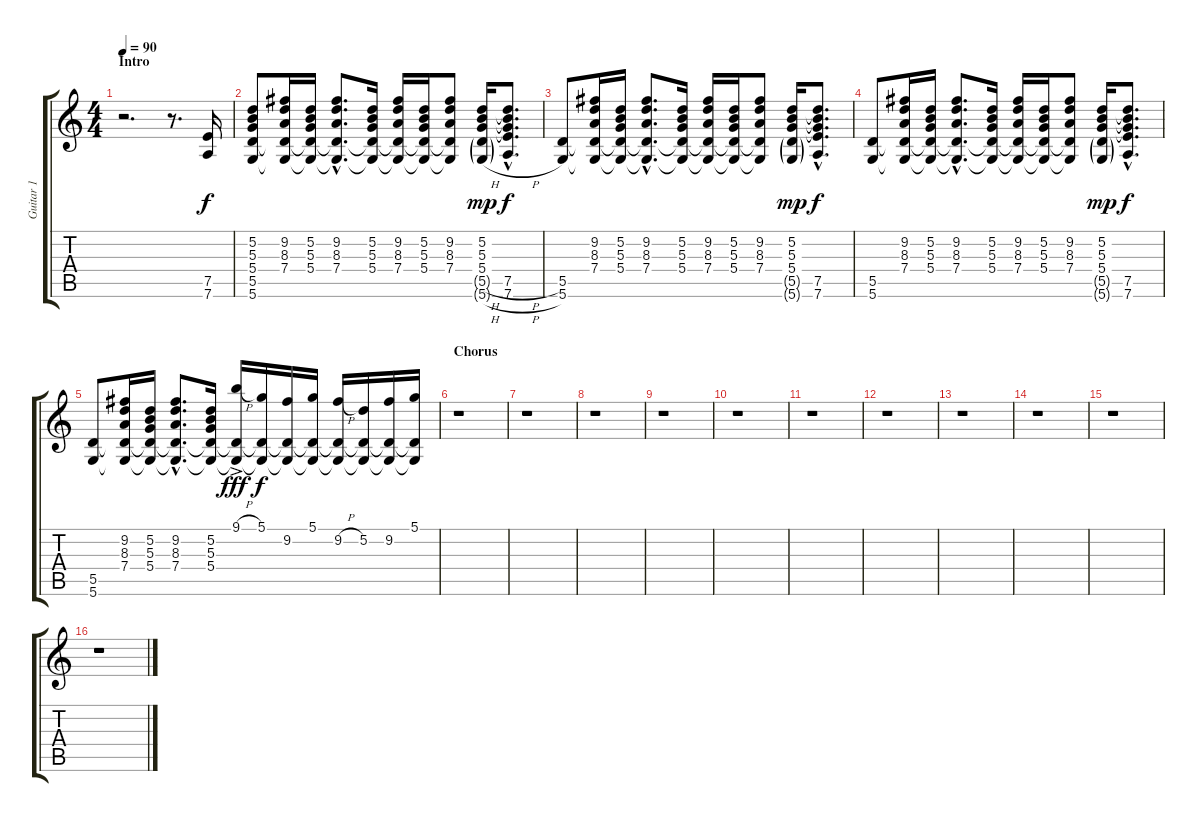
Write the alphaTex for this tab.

\track ("Guitar 1" "Guitar 1") {instrument electricguitarclean}
\staff {score tabs}
\tuning (D4 A3 Gb3 D3 A2 D2) {hide}
\ts (4 4)
\section ("" "Intro")
\tempo 90
\clef g2
\ks c
r.2{d dy f instrument electricguitarclean} r.8{d} (7.5 7.6).16 |
(5.2 5.3 5.4 5.5 5.6).8 (9.2 8.3 7.4 5.5{t} 5.6{t}).16 (5.2 5.3 5.4 5.5{t} 5.6{t}).16 (9.2{hac} 8.3{hac} 7.4{hac} 5.5{hac t} 5.6{hac t}).8{d} (5.2 5.3 5.4 5.5{t} 5.6{t}).16 (9.2 8.3 7.4 5.5{t} 5.6{t}).16 (5.2 5.3 5.4 5.5{t} 5.6{t}).16 (9.2 8.3 7.4 5.5{t} 5.6{t}).8 (5.2 5.3 5.4 5.5{h g} 5.6{h g}).16{dy mp} (5.2{hac t} 5.3{hac t} 5.4{hac t} 7.5{h hac} 7.6{h hac}).8{d dy f} |
(5.5 5.6).8 (9.2 8.3 7.4 5.5{t} 5.6{t}).16 (5.2 5.3 5.4 5.5{t} 5.6{t}).16 (9.2{hac} 8.3{hac} 7.4{hac} 5.5{hac t} 5.6{hac t}).8{d} (5.2 5.3 5.4 5.5{t} 5.6{t}).16 (9.2 8.3 7.4 5.5{t} 5.6{t}).16 (5.2 5.3 5.4 5.5{t} 5.6{t}).16 (9.2 8.3 7.4 5.5{t} 5.6{t}).8 (5.2 5.3 5.4 5.5{g} 5.6{g}).16{dy mp} (5.2{hac t} 5.3{hac t} 5.4{hac t} 7.5{hac} 7.6{hac}).8{d dy f} |
(5.5 5.6).8 (9.2 8.3 7.4 5.5{t} 5.6{t}).16 (5.2 5.3 5.4 5.5{t} 5.6{t}).16 (9.2{hac} 8.3{hac} 7.4{hac} 5.5{hac t} 5.6{hac t}).8{d} (5.2 5.3 5.4 5.5{t} 5.6{t}).16 (9.2 8.3 7.4 5.5{t} 5.6{t}).16 (5.2 5.3 5.4 5.5{t} 5.6{t}).16 (9.2 8.3 7.4 5.5{t} 5.6{t}).8 (5.2 5.3 5.4 5.5{g} 5.6{g}).16{dy mp} (5.2{hac t} 5.3{hac t} 5.4{hac t} 7.5{hac} 7.6{hac}).8{d dy f} |
(5.5 5.6).8 (9.2 8.3 7.4 5.5{t} 5.6{t}).16 (5.2 5.3 5.4 5.5{t} 5.6{t}).16 (9.2{hac} 8.3{hac} 7.4{hac} 5.5{hac t} 5.6{hac t}).8{d} (5.2 5.3 5.4 5.5{t} 5.6{t}).16 (9.1{h ac} 5.5{t} 5.6{t}).16{dy fff} (5.1 5.5{t} 5.6{t}).16{dy f} (9.2 5.5{t} 5.6{t}).16 (5.1 5.5{t} 5.6{t}).16 (9.2{h} 5.5{t} 5.6{t}).16 (5.2 5.5{t} 5.6{t}).16 (9.2 5.5{t} 5.6{t}).16 (5.1 5.5{t} 5.6{t}).16 |
\section ("" "Chorus")
r.1 |
r.1 |
r.1 |
r.1 |
r.1 |
r.1 |
r.1 |
r.1 |
r.1 |
r.1 |
r.1
